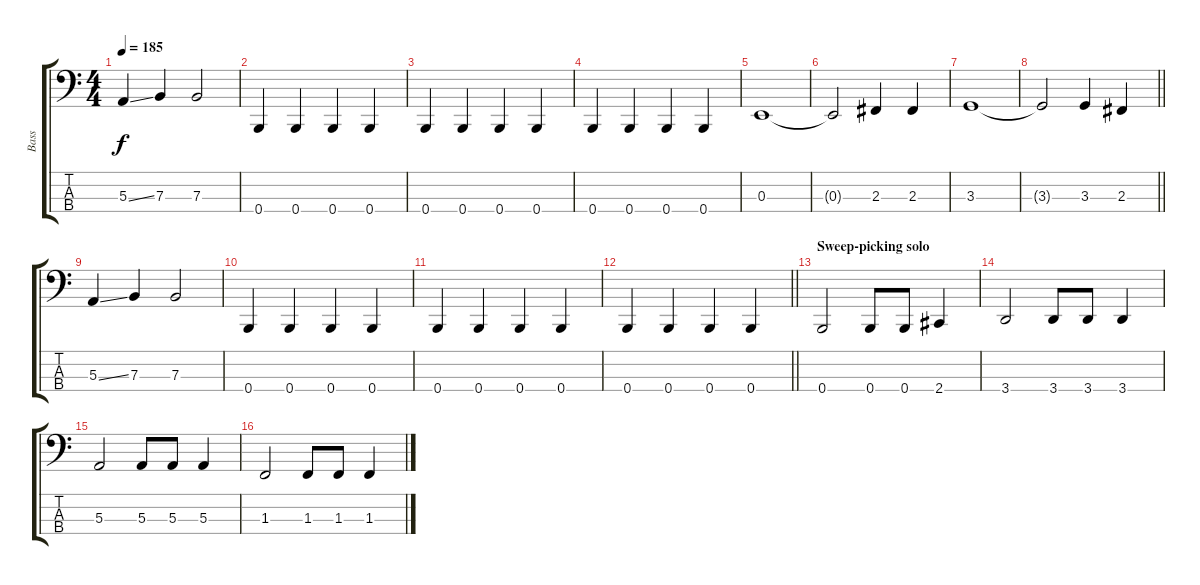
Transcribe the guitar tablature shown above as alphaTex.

\track ("Bass" "Bass") {instrument electricbassfinger}
\staff {score tabs}
\tuning (D2 A1 E1 B0) {hide}
\ts (4 4)
\tempo 185
\clef f4
\ks c
5.3{ss}.4{dy f} 7.3.4 7.3.2 |
0.4.4 0.4.4 0.4.4 0.4.4 |
0.4.4 0.4.4 0.4.4 0.4.4 |
0.4.4 0.4.4 0.4.4 0.4.4 |
0.3.1 |
0.3{t}.2 2.3.4 2.3.4 |
3.3.1 |
\barLineRight lightlight
3.3{t}.2 3.3.4 2.3.4 |
5.3{ss}.4 7.3.4 7.3.2 |
0.4.4 0.4.4 0.4.4 0.4.4 |
0.4.4 0.4.4 0.4.4 0.4.4 |
\barLineRight lightlight
0.4.4 0.4.4 0.4.4 0.4.4 |
\section ("" "Sweep-picking solo")
0.4.2 0.4.8 0.4.8 2.4.4 |
3.4.2 3.4.8 3.4.8 3.4.4 |
5.3.2 5.3.8 5.3.8 5.3.4 |
1.3.2 1.3.8 1.3.8 1.3.4
